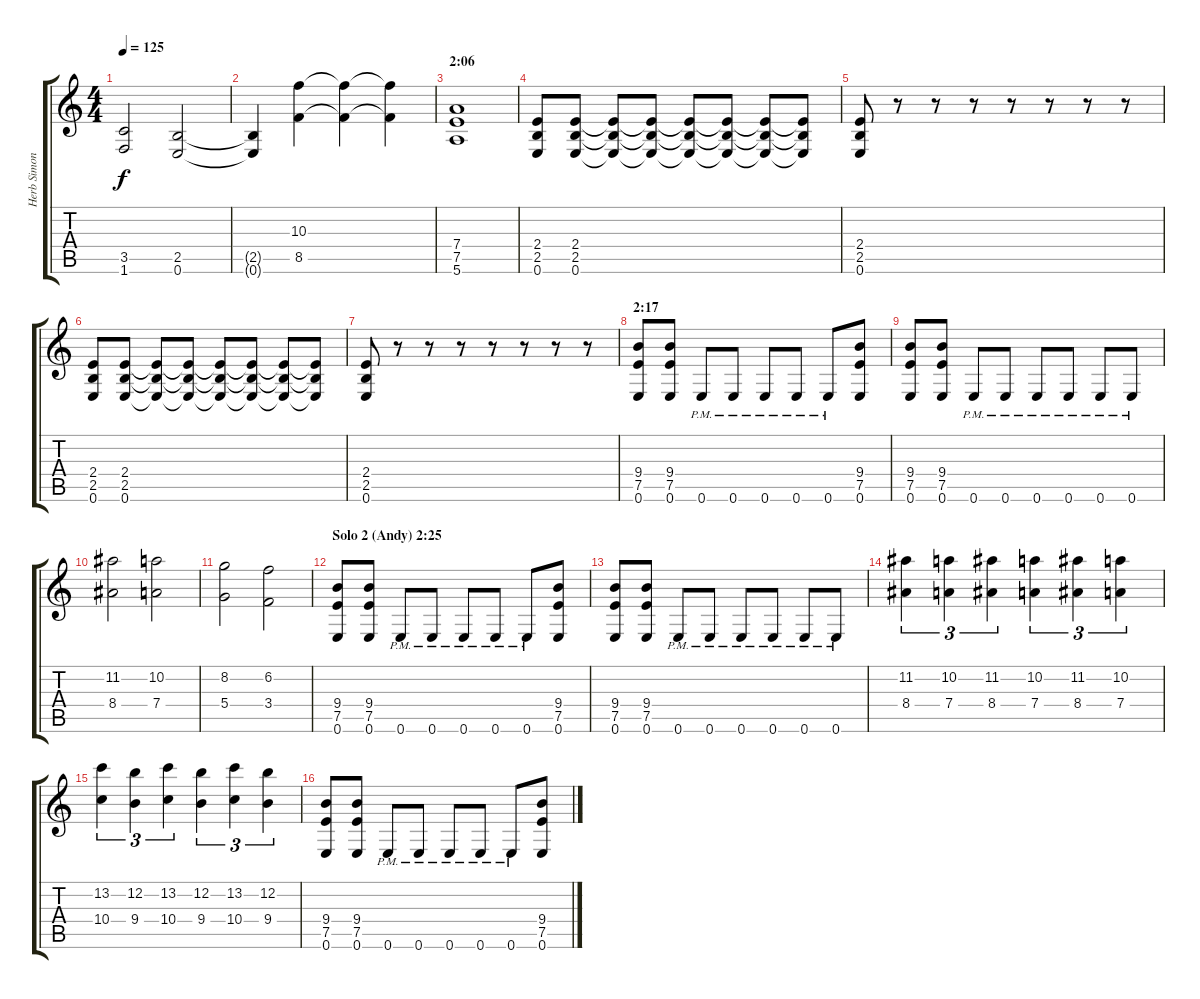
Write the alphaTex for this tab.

\track ("Herb Simonsen (Guitar)" "Herb Simon") {instrument distortionguitar}
\staff {score tabs}
\tuning (E4 B3 G3 D3 A2 E2) {hide}
\ts (4 4)
\tempo 125
\clef g2
\ks c
(3.5{t} 1.6{t}).2{dy f} (2.5 0.6).2 |
(2.5{t} 0.6{t}).4 (10.3 8.5).4 (10.3{t} 8.5{t}).4 (10.3{t} 8.5{t}).4 |
\section ("" "2:06")
(7.4 7.5 5.6).1 |
(2.4 2.5 0.6).8 (2.4 2.5 0.6).8 (2.4{t} 2.5{t} 0.6{t}).8 (2.4{t} 2.5{t} 0.6{t}).8 (2.4{t} 2.5{t} 0.6{t}).8 (2.4{t} 2.5{t} 0.6{t}).8 (2.4{t} 2.5{t} 0.6{t}).8 (2.4{t} 2.5{t} 0.6{t}).8 |
(2.4 2.5 0.6).8 r.8 r.8 r.8 r.8 r.8 r.8 r.8 |
(2.4 2.5 0.6).8 (2.4 2.5 0.6).8 (2.4{t} 2.5{t} 0.6{t}).8 (2.4{t} 2.5{t} 0.6{t}).8 (2.4{t} 2.5{t} 0.6{t}).8 (2.4{t} 2.5{t} 0.6{t}).8 (2.4{t} 2.5{t} 0.6{t}).8 (2.4{t} 2.5{t} 0.6{t}).8 |
(2.4 2.5 0.6).8 r.8 r.8 r.8 r.8 r.8 r.8 r.8 |
\section ("" "2:17")
(9.4 7.5 0.6).8 (9.4 7.5 0.6).8 0.6{pm}.8 0.6{pm}.8 0.6{pm}.8 0.6{pm}.8 0.6{pm}.8 (9.4 7.5 0.6).8 |
(9.4 7.5 0.6).8 (9.4 7.5 0.6).8 0.6{pm}.8 0.6{pm}.8 0.6{pm}.8 0.6{pm}.8 0.6{pm}.8 0.6{pm}.8 |
(11.2 8.4).2 (10.2 7.4).2 |
(8.2 5.4).2 (6.2 3.4).2 |
\section ("" "Solo 2 (Andy) 2:25")
(9.4 7.5 0.6).8 (9.4 7.5 0.6).8 0.6{pm}.8 0.6{pm}.8 0.6{pm}.8 0.6{pm}.8 0.6{pm}.8 (9.4 7.5 0.6).8 |
(9.4 7.5 0.6).8 (9.4 7.5 0.6).8 0.6{pm}.8 0.6{pm}.8 0.6{pm}.8 0.6{pm}.8 0.6{pm}.8 0.6{pm}.8 |
(11.2 8.4).4{tu (3 2)} (10.2 7.4).4{tu (3 2)} (11.2 8.4).4{tu (3 2)} (10.2 7.4).4{tu (3 2)} (11.2 8.4).4{tu (3 2)} (10.2 7.4).4{tu (3 2)} |
(13.2 10.4).4{tu (3 2)} (12.2 9.4).4{tu (3 2)} (13.2 10.4).4{tu (3 2)} (12.2 9.4).4{tu (3 2)} (13.2 10.4).4{tu (3 2)} (12.2 9.4).4{tu (3 2)} |
(9.4 7.5 0.6).8 (9.4 7.5 0.6).8 0.6{pm}.8 0.6{pm}.8 0.6{pm}.8 0.6{pm}.8 0.6{pm}.8 (9.4 7.5 0.6).8
